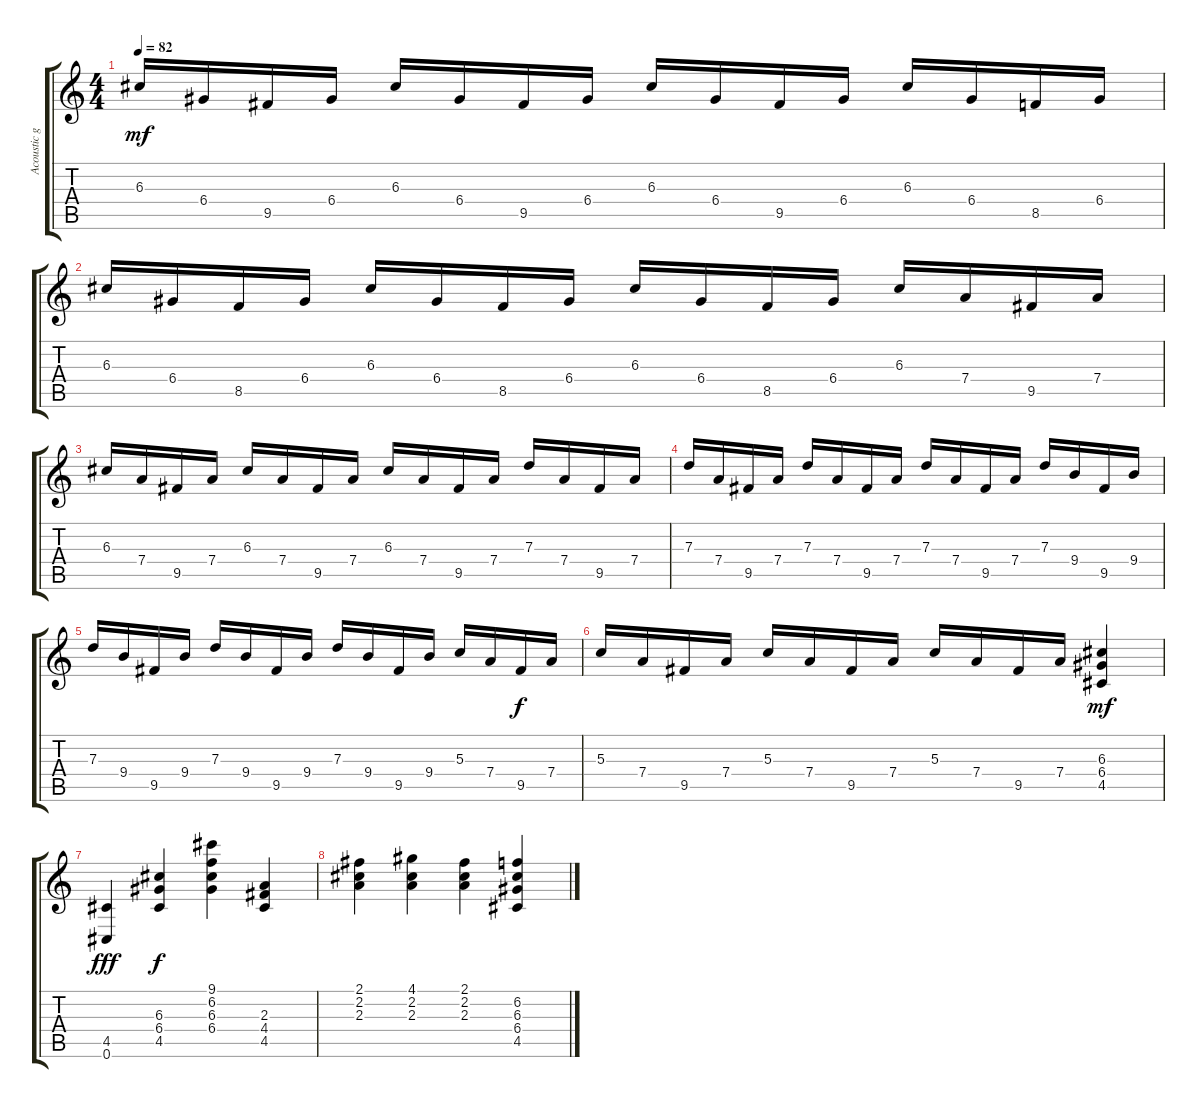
\track ("Acoustic guitar" "Acoustic g") {instrument acousticguitarsteel}
\staff {score tabs}
\tuning (E4 B3 G3 D3 A2 Db2) {hide}
\ts (4 4)
\tempo 82
\clef g2
\ks c
6.3.16{dy mf} 6.4.16 9.5.16 6.4.16 6.3.16 6.4.16 9.5.16 6.4.16 6.3.16 6.4.16 9.5.16 6.4.16 6.3.16 6.4.16 8.5.16 6.4.16 |
6.3.16 6.4.16 8.5.16 6.4.16 6.3.16 6.4.16 8.5.16 6.4.16 6.3.16 6.4.16 8.5.16 6.4.16 6.3.16 7.4.16 9.5.16 7.4.16 |
6.3.16 7.4.16 9.5.16 7.4.16 6.3.16 7.4.16 9.5.16 7.4.16 6.3.16 7.4.16 9.5.16 7.4.16 7.3.16 7.4.16 9.5.16 7.4.16 |
7.3.16 7.4.16 9.5.16 7.4.16 7.3.16 7.4.16 9.5.16 7.4.16 7.3.16 7.4.16 9.5.16 7.4.16 7.3.16 9.4.16 9.5.16 9.4.16 |
7.3.16 9.4.16 9.5.16 9.4.16 7.3.16 9.4.16 9.5.16 9.4.16 7.3.16 9.4.16 9.5.16 9.4.16 5.3.16 7.4.16 9.5.16{dy f} 7.4.16 |
5.3.16 7.4.16 9.5.16 7.4.16 5.3.16 7.4.16 9.5.16 7.4.16 5.3.16 7.4.16 9.5.16 7.4.16 (6.3 6.4 4.5).4{dy mf} |
(4.5 0.6).4{dy fff} (6.3 6.4 4.5).4{dy f} (9.1 6.2 6.3 6.4).4 (2.3 4.4 4.5).4 |
(2.1 2.2 2.3).4 (4.1 2.2 2.3).4 (2.1 2.2 2.3).4 (6.2 6.3 6.4 4.5).4
